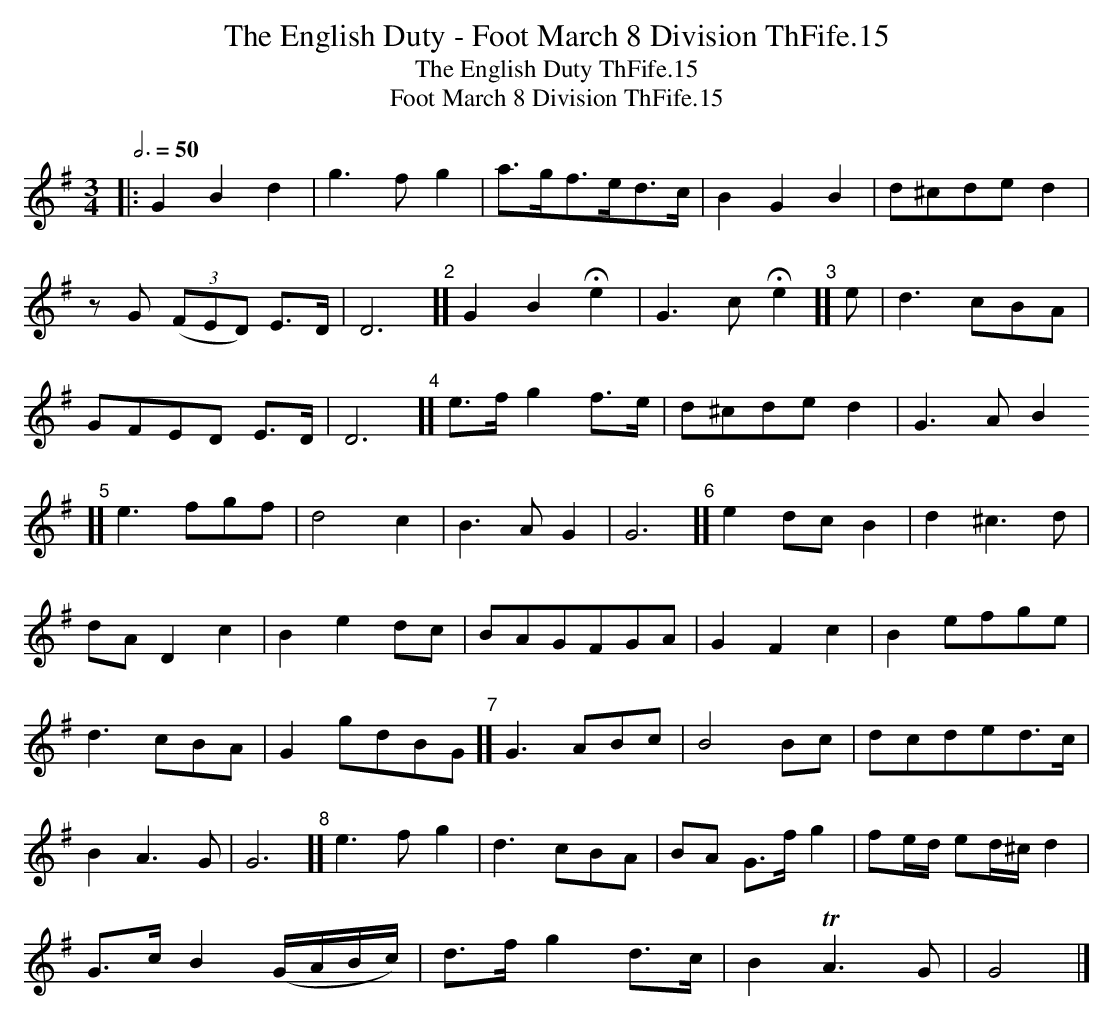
X:1
T:English Duty - Foot March 8 Division ThFife.15, The
T:English Duty ThFife.15, The
T:Foot March 8 Division ThFife.15
M:3/4
L:1/8
Q:3/4=50
K:G
|: G2 B2 d2 | g3 f g2 | a>gf>ed>c | B2 G2 B2 | d^cde d2 |
z G ((3FED) E>D | D6 "^2" ]] G2 B2 !fermata!e2 | G3 c !fermata!e2  "^3" ]]e|d3cBA |
GFED E>D | D6  "^4" ]]e>f g2 f>e | d^cded2 | G3AB2
"^5"]]e3fgf | d4c2 | B3AG2 | G6 "^6" ]]e2dcB2 | d2^c3d |
dAD2c2 | B2e2dc | BAGFGA | G2F2c2 | B2efge |
d3cBA | G2gdBG "^7"]]G3ABc | B4Bc | dcded>c |
B2A3G | G6 "^8"]]e3fg2 | d3cBA | BA G>fg2 | fe/d/ ed/^c/ d2 |
G>c B2 (G/A/B/c/) | d>fg2d>c | B2!trill!A3G | G4|]
